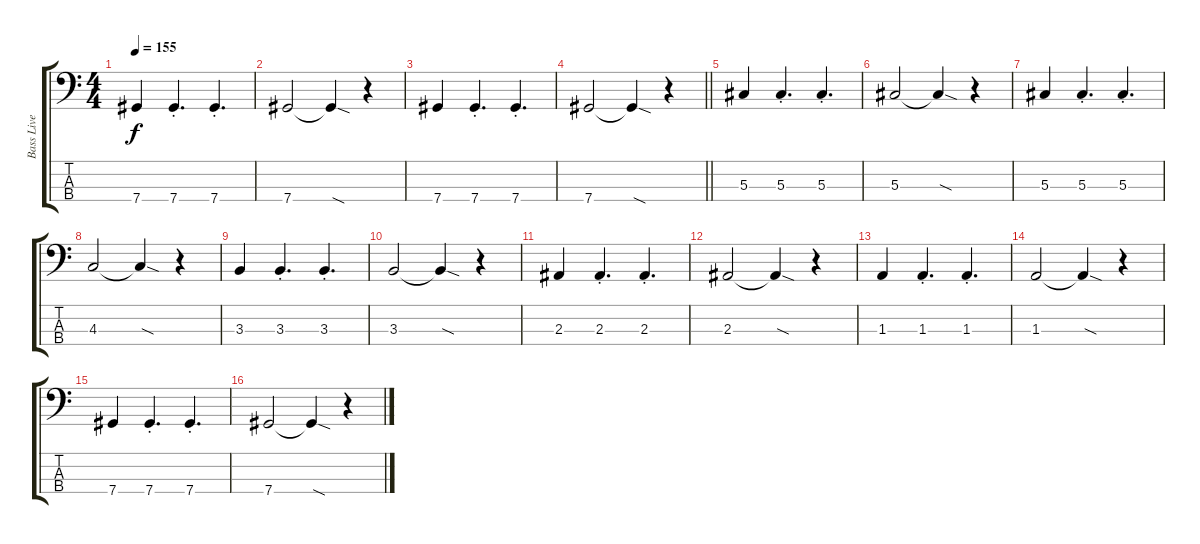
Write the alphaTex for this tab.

\track ("Bass Live (-1/2 step version)" "Bass Live ") {mute instrument acousticguitarsteel}
\staff {score tabs}
\tuning (Gb2 Db2 Ab1 Db1) {hide}
\ts (4 4)
\tempo 155
\clef f4
\ks c
7.4.4{dy f} 7.4{st}.4{d} 7.4{st}.4{d} |
7.4.2 7.4{sod t}.4 r.4 |
7.4.4 7.4{st}.4{d} 7.4{st}.4{d} |
\barLineRight lightlight
7.4.2 7.4{sod t}.4 r.4 |
\section ("" "")
5.3.4 5.3{st}.4{d} 5.3{st}.4{d} |
5.3.2 5.3{sod t}.4 r.4 |
5.3.4 5.3{st}.4{d} 5.3{st}.4{d} |
4.3.2 4.3{sod t}.4 r.4 |
3.3.4 3.3{st}.4{d} 3.3{st}.4{d} |
3.3.2 3.3{sod t}.4 r.4 |
2.3.4 2.3{st}.4{d} 2.3{st}.4{d} |
2.3.2 2.3{sod t}.4 r.4 |
1.3.4 1.3{st}.4{d} 1.3{st}.4{d} |
1.3.2 1.3{sod t}.4 r.4 |
7.4.4 7.4{st}.4{d} 7.4{st}.4{d} |
7.4.2 7.4{sod t}.4 r.4
